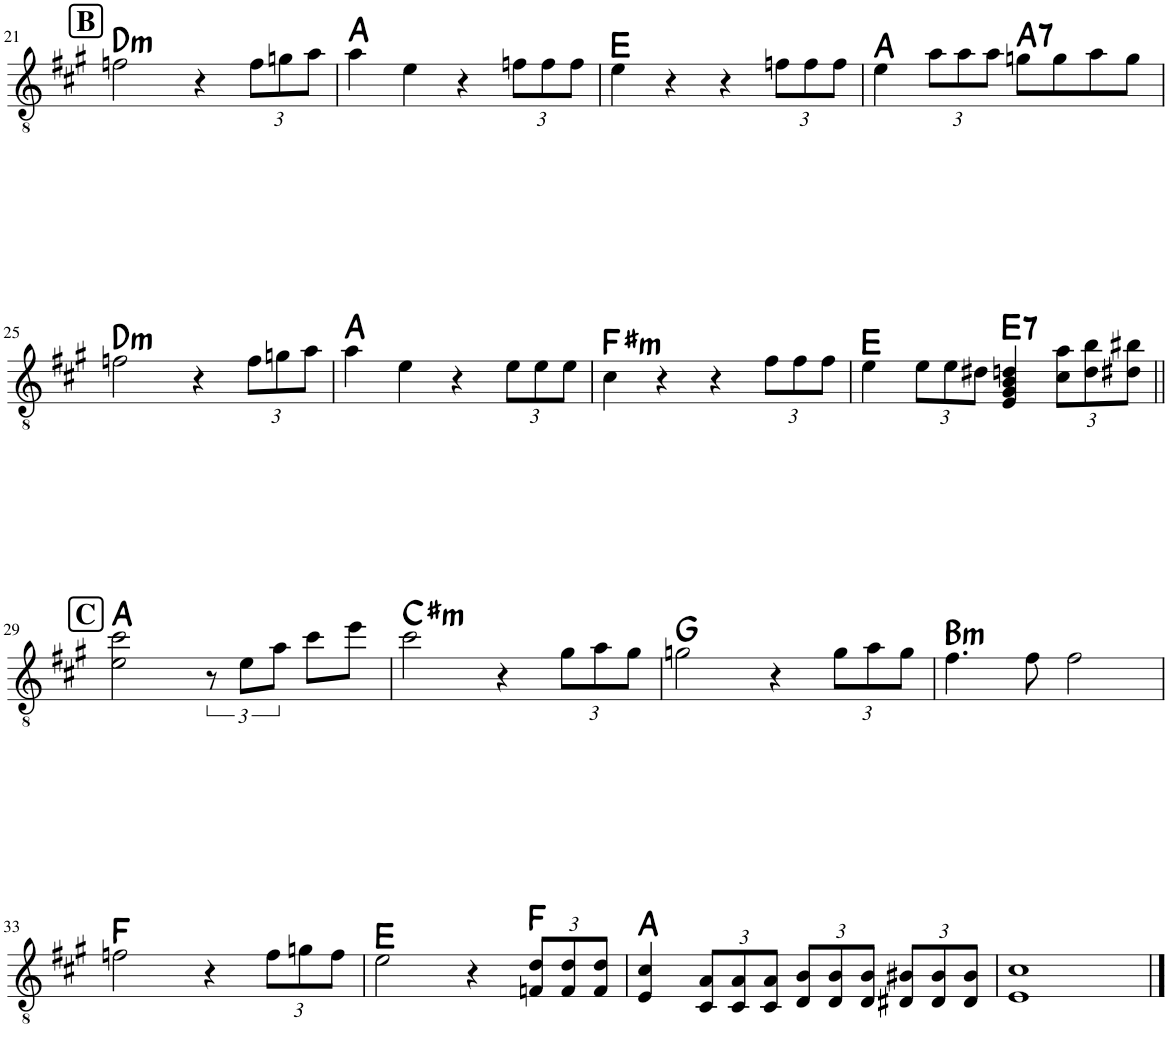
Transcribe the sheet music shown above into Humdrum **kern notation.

**kern	**harte
*part1	*part1
*staff1	*
*I"Classical Guitar	*
*I'Guit.	*
!!LO:PB:g=z
*clefGv2	*
*k[f#c#g#]	*
*M4/4	*
!!LO:REH:place=s1:a:B:rj:fs=14:t=B
=21	=21
!	!LO:H:kt=m
2fn\	D:min
4r	.
*Xbrackettup	*
12f\L	.
12gn\	.
12a\J	.
=22	=22
4a\	A:maj
4e\	.
4r	.
12fn\L	.
12f\	.
12f\J	.
=23	=23
4e\	E:maj
4r	.
4r	.
12fn\L	.
12f\	.
12f\J	.
=24	=24
4e\	A:maj
12a\L	.
12a\	.
12a\J	.
!	!LO:H:kt=7
8gn\L	A:7
8g\	.
8a\	.
8g\J	.
!!LO:LB:g=z
=25	=25
!	!LO:H:kt=m
2fn\	D:min
4r	.
12f\L	.
12gn\	.
12a\J	.
=26	=26
4a\	A:maj
4e\	.
4r	.
12e\L	.
12e\	.
12e\J	.
=27	=27
!	!LO:H:kt=m
4c#\	F#:min
4r	.
4r	.
12f#\L	.
12f#\	.
12f#\J	.
=28	=28
4e\	E:maj
12e\L	.
12e\	.
12d#X\J	.
!	!LO:H:kt=7
4E/ 4G#/ 4B/ 4dn/	E:7
12c#\ 12a\L	.
12d\ 12b\	.
12d#X\ 12b#X\J	.
!!LO:LB:g=z
!!LO:REH:place=s1:a:B:rj:fs=14:t=C
=29||	=29||
2e\ 2cc#\	A:maj
*brackettup	*
12r	.
12e\L	.
12a\J	.
8cc#\L	.
8ee\J	.
=30	=30
!	!LO:H:kt=m
2cc#\	C#:min
4r	.
*Xbrackettup	*
12g#\L	.
12a\	.
12g#\J	.
=31	=31
2gn\	G:maj
4r	.
12g\L	.
12a\	.
12g\J	.
=32	=32
!	!LO:H:kt=m
4.f#\	B:min
8f#\	.
2f#\	.
!!LO:LB:g=z
=33	=33
2fn\	F:maj
4r	.
12f\L	.
12gn\	.
12f\J	.
=34	=34
2e\	E:maj
4r	.
12Fn/ 12d/L	F:maj
12F/ 12d/	.
12F/ 12d/J	.
=35	=35
4E/ 4c#/	A:maj
12C#/ 12A/L	.
12C#/ 12A/	.
12C#/ 12A/J	.
12D/ 12B/L	.
12D/ 12B/	.
12D/ 12B/J	.
12D#X/ 12B#X/L	.
12D#/ 12B#/	.
12D#/ 12B#/J	.
=36	=36
1E 1c#	.
==	==
*-	*-
